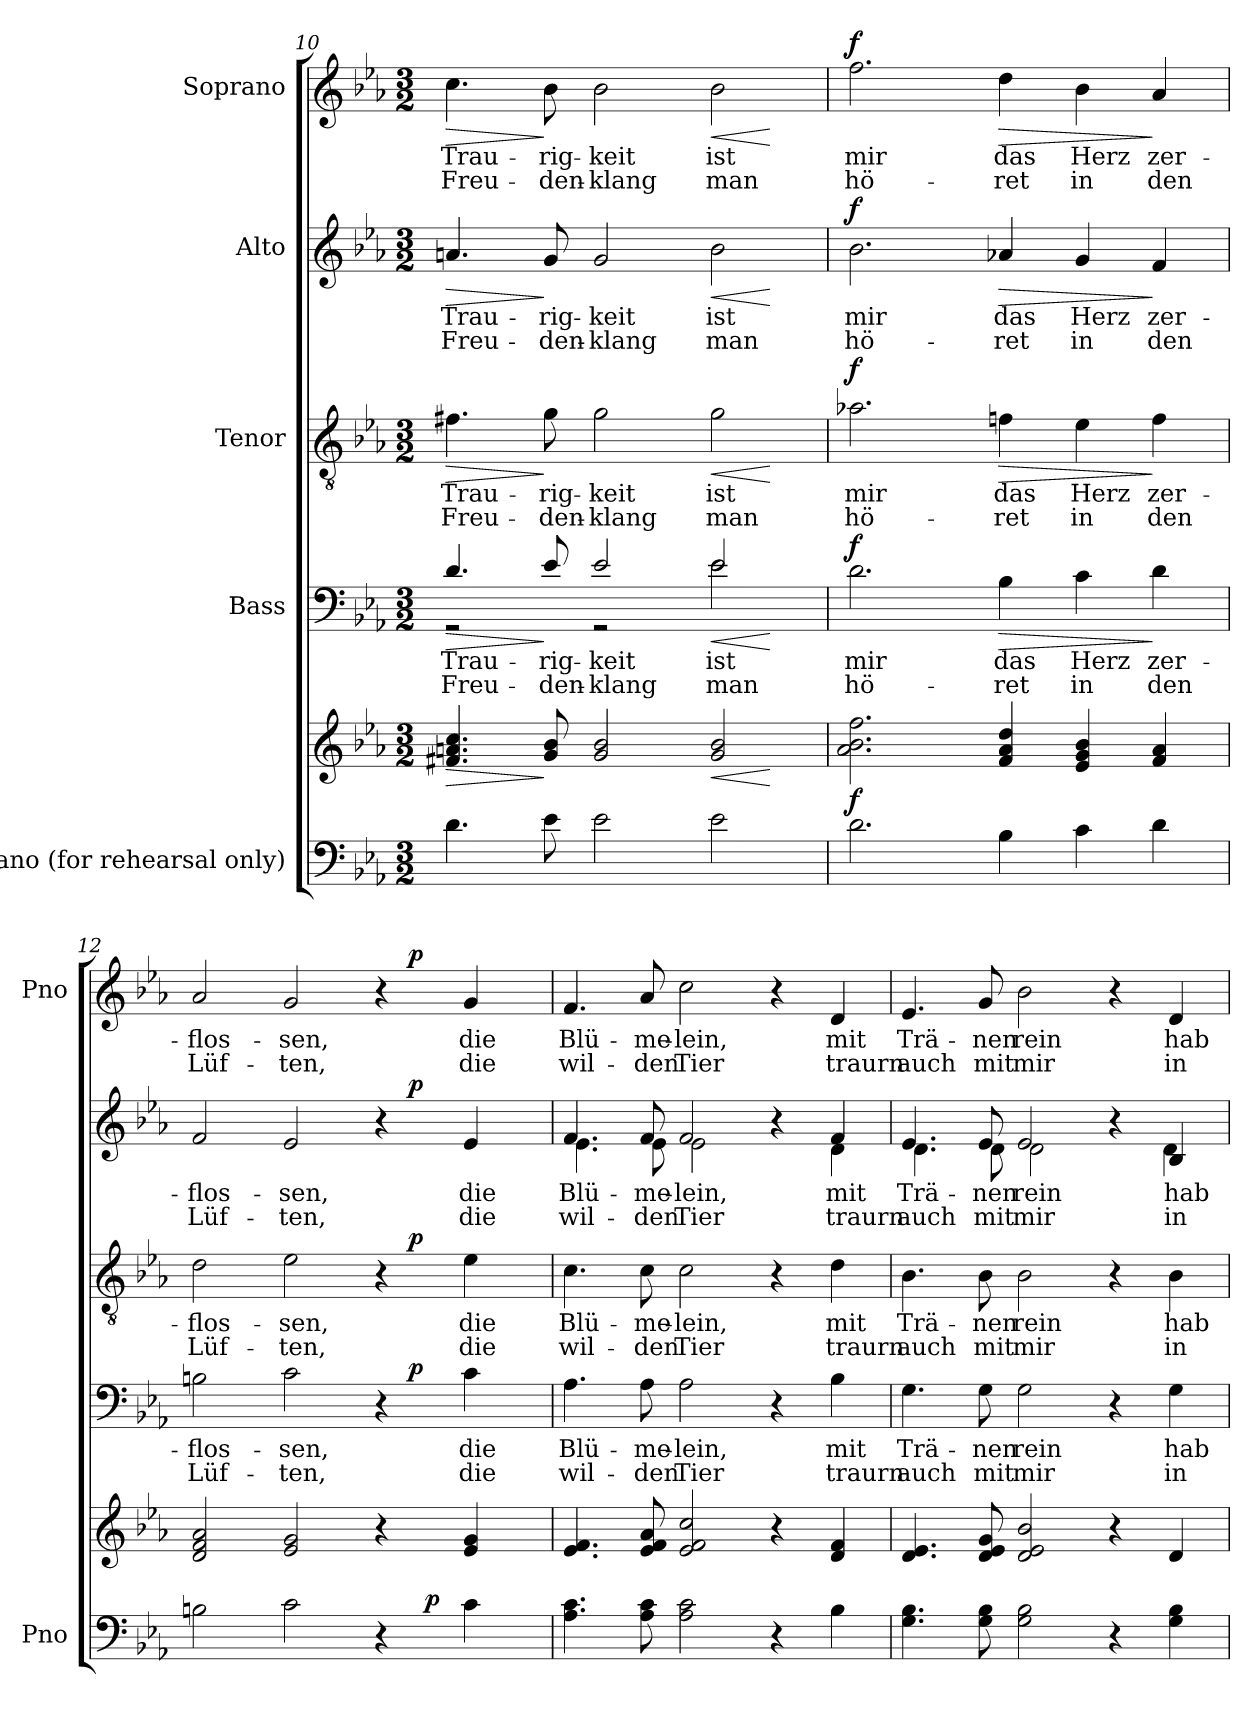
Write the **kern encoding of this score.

**kern	**kern	**dynam	**kern	**text	**text	**dynam	**kern	**text	**text	**dynam	**kern	**text	**text	**dynam	**kern	**text	**text	**dynam
*part5	*part5	*part5	*part4	*part4	*part4	*part4	*part3	*part3	*part3	*part3	*part2	*part2	*part2	*part2	*part1	*part1	*part1	*part1
*staff6	*staff5	*staff5/6	*staff4	*staff4	*staff4	*staff4	*staff3	*staff3	*staff3	*staff3	*staff2	*staff2	*staff2	*staff2	*staff1	*staff1	*staff1	*staff1
*I"Piano (for rehearsal  only)	*	*	*I"Bass	*	*	*	*I"Tenor	*	*	*	*I"Alto	*	*	*	*I"Soprano	*	*	*
*I'Pno	*	*	*	*	*	*	*	*	*	*	*	*	*	*	*I'Pno	*	*	*
*clefF4	*clefG2	*	*clefF4	*	*	*	*clefGv2	*	*	*	*clefG2	*	*	*	*clefG2	*	*	*
*k[b-e-a-]	*k[b-e-a-]	*	*k[b-e-a-]	*	*	*	*k[b-e-a-]	*	*	*	*k[b-e-a-]	*	*	*	*k[b-e-a-]	*	*	*
*E-:	*E-:	*	*E-:	*	*	*	*E-:	*	*	*	*E-:	*	*	*	*E-:	*	*	*
*M3/2	*M3/2	*	*M3/2	*	*	*	*M3/2	*	*	*	*M3/2	*	*	*	*M3/2	*	*	*
=10	=10	=10	=10	=10	=10	=10	=10	=10	=10	=10	=10	=10	=10	=10	=10	=10	=10	=10
!	!	!LO:HP:b	!	!	!	!LO:HP:b	!	!	!	!LO:HP:b	!	!	!	!LO:HP:b	!	!	!	!LO:HP:b
*	*	*	*^	*	*	*	*	*	*	*	*	*	*	*	*	*	*	*
4.d\	4.f#X/ 4.an/ 4.cc/	>	4.d/	2rGG	Trau-	Freu-	>	4.f#X\	Trau-	Freu-	>	4.an/	Trau-	Freu-	>	4.cc\	Trau-	Freu-	>
8e-\	8g/ 8b-/	]	8e-/	.	-rig-	-den-	]	8g\	-rig-	-den-	]	8g/	-rig-	-den-	]	8b-\	-rig-	-den-	]
2e-\	2g/ 2b-/	.	2e-/	2rGG	-keit	-klang	.	2g\	-keit	-klang	.	2g/	-keit	-klang	.	2b-\	-keit	-klang	.
!	!	!LO:HP:b	!	!	!	!	!LO:HP:b	!	!	!	!LO:HP:b	!	!	!	!LO:HP:b	!	!	!	!LO:HP:b
2e-\	2g/ 2b-/	<	2e-/	2e-\	ist	man	<	2g\	ist	man	<	2b-\	ist	man	<	2b-\	ist	man	<
*	*	*	*v	*v	*	*	*	*	*	*	*	*	*	*	*	*	*	*	*
.	.	[	.	.	.	[	.	.	.	[	.	.	.	[	.	.	.	[
!!LO:LB:g=z
=11	=11	=11	=11	=11	=11	=11	=11	=11	=11	=11	=11	=11	=11	=11	=11	=11	=11	=11
!	!	!LO:DY:a=2	!	!	!	!LO:DY:a	!	!	!	!LO:DY:a	!	!	!	!LO:DY:a	!	!	!	!LO:DY:a
2.d\	2.a-\ 2.b-\ 2.ff\	f	2.d\	mir	hö-	f	2.a-X\	mir	hö-	f	2.b-\	mir	hö-	f	2.ff\	mir	hö-	f
!	!	!	!	!	!	!LO:HP:b	!	!	!	!LO:HP:b	!	!	!	!LO:HP:b	!	!	!	!LO:HP:b
4B-\	4f/ 4a-/ 4dd/	.	4B-\	das	-ret	>	4fn\	das	-ret	>	4a-X/	das	-ret	>	4dd\	das	-ret	>
4c\	4e-/ 4g/ 4b-/	.	4c\	Herz	in	.	4e-\	Herz	in	.	4g/	Herz	in	.	4b-\	Herz	in	.
4d\	4f/ 4a-/	.	4d\	zer-	den	]	4f\	zer-	den	]	4f/	zer-	den	]	4a-/	zer-	den	]
=12	=12	=12	=12	=12	=12	=12	=12	=12	=12	=12	=12	=12	=12	=12	=12	=12	=12	=12
*^	*	*	*^	*	*	*	*^	*	*	*	*^	*	*	*	*^	*	*	*
2Bn\	1ryy	2d/ 2f/ 2a-/	.	2Bn\	1ryy	-­flos-	Lüf-	.	2d\	1ryy	-­flos-	Lüf-	.	2f/	1ryy	-­flos-	Lüf-	.	2a-/	1ryy	-­flos-	Lüf-	.
2c\	.	2e-/ 2g/	.	2c\	.	-sen,	-ten,	.	2e-\	.	-sen,	-ten,	.	2e-/	.	-sen,	-ten,	.	2g/	.	-sen,	-ten,	.
4r	8ryy	4r	.	4r	16.ryy	.	.	.	4r	16.ryy	.	.	.	4r	16.ryy	.	.	.	4r	16.ryy	.	.	.
!	!	!	!	!	!	!	!	!LO:DY:a	!	!	!	!	!LO:DY:a	!	!	!	!	!LO:DY:a	!	!	!	!	!LO:DY:a
.	.	.	.	.	4ryy	.	.	p	.	4ryy	.	.	p	.	4ryy	.	.	p	.	4ryy	.	.	p
!	!	!	!LO:DY:a=2	!	!	!	!	!	!	!	!	!	!	!	!	!	!	!	!	!	!	!	!
.	4.ryy	.	p	.	.	.	.	.	.	.	.	.	.	.	.	.	.	.	.	.	.	.	.
4c\	.	4e-/ 4g/	.	4c\	.	die	die	.	4e-\	.	die	die	.	4e-/	.	die	die	.	4g/	.	die	die	.
.	.	.	.	.	8ryy	.	.	.	.	8ryy	.	.	.	.	8ryy	.	.	.	.	8ryy	.	.	.
.	.	.	.	.	32ryy	.	.	.	.	32ryy	.	.	.	.	32ryy	.	.	.	.	32ryy	.	.	.
*	*	*	*	*v	*v	*	*	*	*	*	*	*	*	*	*	*	*	*	*v	*v	*	*	*
*v	*v	*	*	*	*	*	*	*v	*v	*	*	*	*	*	*	*	*	*	*	*	*
=13	=13	=13	=13	=13	=13	=13	=13	=13	=13	=13	=13	=13	=13	=13	=13	=13	=13	=13	=13
4.A-\ 4.c\	4.e-/ 4.f/	.	4.A-\	Blü-	wil-	.	4.c\	Blü-	wil-	.	4.f/	4.e-\	Blü-	wil-	.	4.f/	Blü-	wil-	.
8A-\ 8c\	8e-/ 8f/ 8a-/	.	8A-\	-me-	-den	.	8c\	-me-	-den	.	8f/	8e-\	-me-	-den	.	8a-/	-me-	-den	.
2A-\ 2c\	2e-/ 2f/ 2cc/	.	2A-\	-lein,	Tier	.	2c\	-lein,	Tier	.	2f/	2e-\	-lein,	Tier	.	2cc\	-lein,	Tier	.
4r	4r	.	4r	.	.	.	4r	.	.	.	4r	4ryy	.	.	.	4r	.	.	.
4B-\	4d/ 4f/	.	4B-\	mit	traurn	.	4d\	mit	traurn	.	4f/	4d\	mit	traurn	.	4d/	mit	traurn	.
=14	=14	=14	=14	=14	=14	=14	=14	=14	=14	=14	=14	=14	=14	=14	=14	=14	=14	=14	=14
4.G\ 4.B-\	4.d/ 4.e-/	.	4.G\	Trä-	auch	.	4.B-\	Trä-	auch	.	4.e-/	4.d\	Trä-	auch	.	4.e-/	Trä-	auch	.
8G\ 8B-\	8d/ 8e-/ 8g/	.	8G\	-nen	mit	.	8B-\	-nen	mit	.	8e-/	8d\	-nen	mit	.	8g/	-nen	mit	.
2G\ 2B-\	2d/ 2e-/ 2b-/	.	2G\	rein	mir	.	2B-\	rein	mir	.	2e-/	2d\	rein	mir	.	2b-\	rein	mir	.
4r	4r	.	4r	.	.	.	4r	.	.	.	4r	4ryy	.	.	.	4r	.	.	.
4G\ 4B-\	4d/	.	4G\	hab	in	.	4B-\	hab	in	.	4B-/	4d\	hab	in	.	4d/	hab	in	.
*	*	*	*	*	*	*	*	*	*	*	*v	*v	*	*	*	*	*	*	*
=	=	=	=	=	=	=	=	=	=	=	=	=	=	=	=	=	=	=
*-	*-	*-	*-	*-	*-	*-	*-	*-	*-	*-	*-	*-	*-	*-	*-	*-	*-	*-
